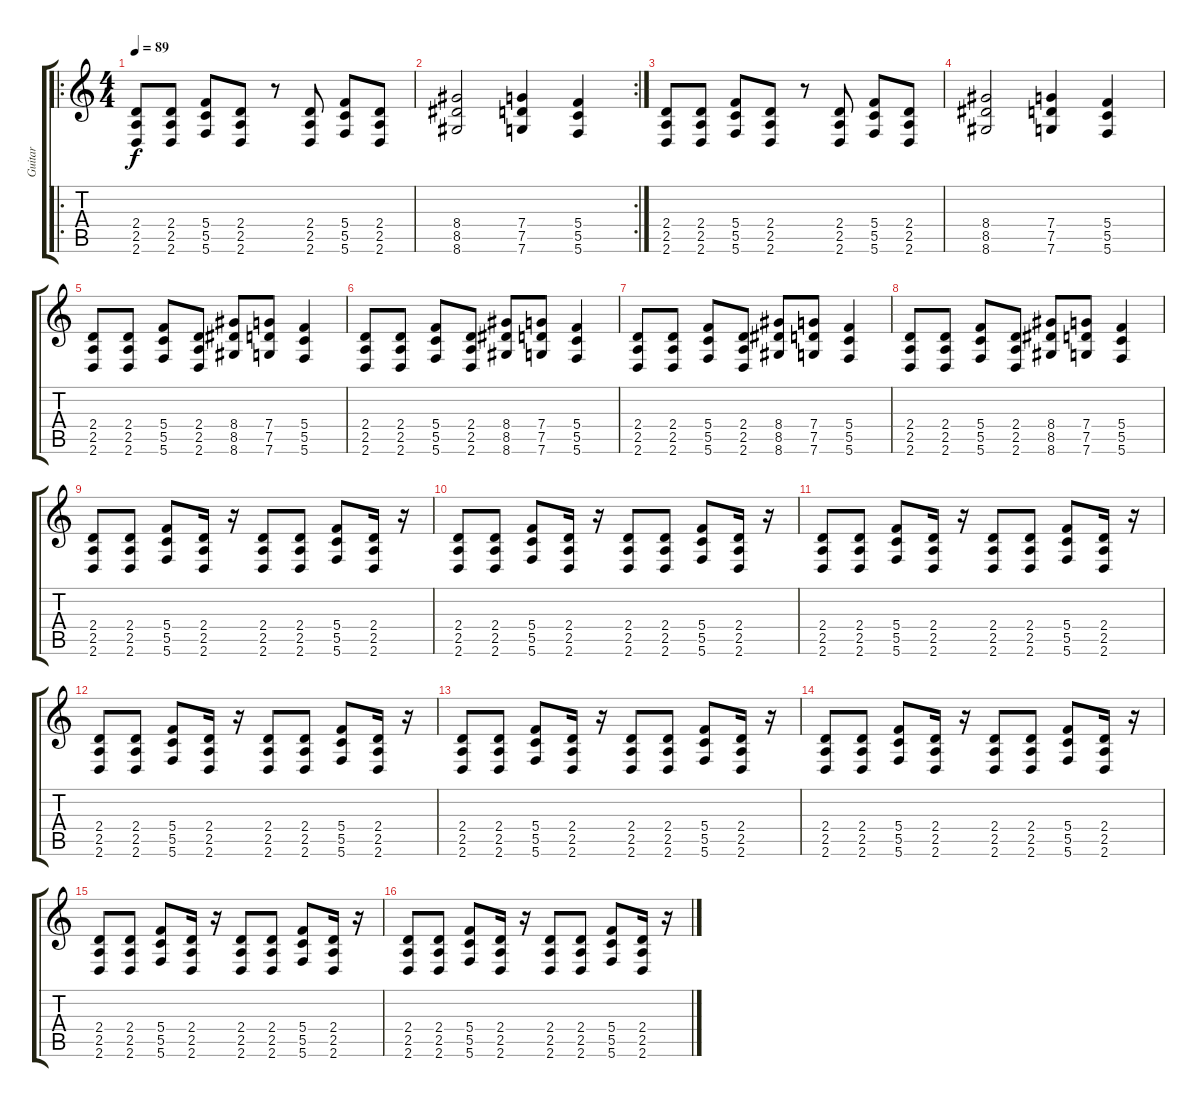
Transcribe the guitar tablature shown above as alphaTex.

\track ("Guitar" "Guitar") {instrument distortionguitar}
\staff {score tabs}
\tuning (D4 A3 F3 C3 G2 C2) {hide}
\ro
\ts (4 4)
\tempo 89
\clef g2
\ks c
(2.4 2.5 2.6).8{dy f} (2.4 2.5 2.6).8 (5.4 5.5 5.6).8 (2.4 2.5 2.6).8 r.8 (2.4 2.5 2.6).8 (5.4 5.5 5.6).8 (2.4 2.5 2.6).8 |
\rc 2
(8.4 8.5 8.6).2 (7.4 7.5 7.6).4 (5.4 5.5 5.6).4 |
(2.4 2.5 2.6).8 (2.4 2.5 2.6).8 (5.4 5.5 5.6).8 (2.4 2.5 2.6).8 r.8 (2.4 2.5 2.6).8 (5.4 5.5 5.6).8 (2.4 2.5 2.6).8 |
(8.4 8.5 8.6).2 (7.4 7.5 7.6).4 (5.4 5.5 5.6).4 |
(2.4 2.5 2.6).8 (2.4 2.5 2.6).8 (5.4 5.5 5.6).8 (2.4 2.5 2.6).8 (8.4 8.5 8.6).8 (7.4 7.5 7.6).8 (5.4 5.5 5.6).4 |
(2.4 2.5 2.6).8 (2.4 2.5 2.6).8 (5.4 5.5 5.6).8 (2.4 2.5 2.6).8 (8.4 8.5 8.6).8 (7.4 7.5 7.6).8 (5.4 5.5 5.6).4 |
(2.4 2.5 2.6).8 (2.4 2.5 2.6).8 (5.4 5.5 5.6).8 (2.4 2.5 2.6).8 (8.4 8.5 8.6).8 (7.4 7.5 7.6).8 (5.4 5.5 5.6).4 |
(2.4 2.5 2.6).8 (2.4 2.5 2.6).8 (5.4 5.5 5.6).8 (2.4 2.5 2.6).8 (8.4 8.5 8.6).8 (7.4 7.5 7.6).8 (5.4 5.5 5.6).4 |
(2.4 2.5 2.6).8 (2.4 2.5 2.6).8 (5.4 5.5 5.6).8 (2.4 2.5 2.6).16 r.16 (2.4 2.5 2.6).8 (2.4 2.5 2.6).8 (5.4 5.5 5.6).8 (2.4 2.5 2.6).16 r.16 |
(2.4 2.5 2.6).8 (2.4 2.5 2.6).8 (5.4 5.5 5.6).8 (2.4 2.5 2.6).16 r.16 (2.4 2.5 2.6).8 (2.4 2.5 2.6).8 (5.4 5.5 5.6).8 (2.4 2.5 2.6).16 r.16 |
(2.4 2.5 2.6).8 (2.4 2.5 2.6).8 (5.4 5.5 5.6).8 (2.4 2.5 2.6).16 r.16 (2.4 2.5 2.6).8 (2.4 2.5 2.6).8 (5.4 5.5 5.6).8 (2.4 2.5 2.6).16 r.16 |
(2.4 2.5 2.6).8 (2.4 2.5 2.6).8 (5.4 5.5 5.6).8 (2.4 2.5 2.6).16 r.16 (2.4 2.5 2.6).8 (2.4 2.5 2.6).8 (5.4 5.5 5.6).8 (2.4 2.5 2.6).16 r.16 |
(2.4 2.5 2.6).8 (2.4 2.5 2.6).8 (5.4 5.5 5.6).8 (2.4 2.5 2.6).16 r.16 (2.4 2.5 2.6).8 (2.4 2.5 2.6).8 (5.4 5.5 5.6).8 (2.4 2.5 2.6).16 r.16 |
(2.4 2.5 2.6).8 (2.4 2.5 2.6).8 (5.4 5.5 5.6).8 (2.4 2.5 2.6).16 r.16 (2.4 2.5 2.6).8 (2.4 2.5 2.6).8 (5.4 5.5 5.6).8 (2.4 2.5 2.6).16 r.16 |
(2.4 2.5 2.6).8 (2.4 2.5 2.6).8 (5.4 5.5 5.6).8 (2.4 2.5 2.6).16 r.16 (2.4 2.5 2.6).8 (2.4 2.5 2.6).8 (5.4 5.5 5.6).8 (2.4 2.5 2.6).16 r.16 |
(2.4 2.5 2.6).8 (2.4 2.5 2.6).8 (5.4 5.5 5.6).8 (2.4 2.5 2.6).16 r.16 (2.4 2.5 2.6).8 (2.4 2.5 2.6).8 (5.4 5.5 5.6).8 (2.4 2.5 2.6).16 r.16
